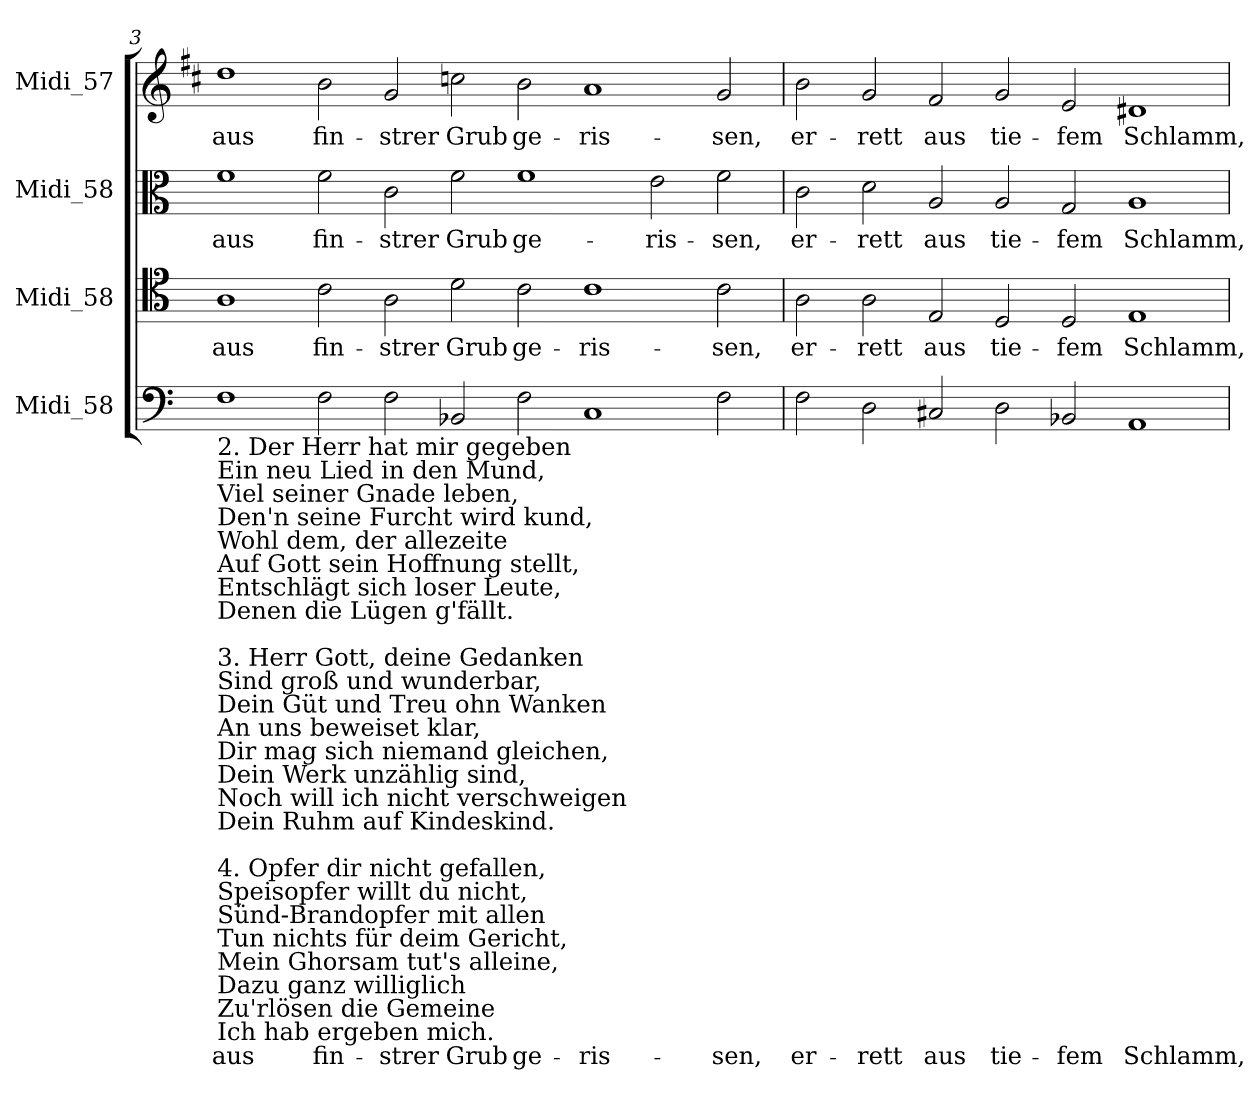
**kern	**text	**kern	**text	**kern	**text	**kern	**text
*part4	*part4	*part3	*part3	*part2	*part2	*part1	*part1
*staff4	*staff4	*staff3	*staff3	*staff2	*staff2	*staff1	*staff1
*I"Midi_58	*	*I"Midi_58	*	*I"Midi_58	*	*I"Midi_57	*
!!LO:LB:g=z
*clefF4	*	*clefC4	*	*clefC3	*	*clefG2	*
*	*	*	*	*	*	*ITrd1c2	*
*k[]	*	*k[]	*	*k[]	*	*k[]	*
*C:	*	*C:	*	*C:	*	*C:	*
=3	=3	=3	=3	=3	=3	=3	=3
!LO:TX:b:t=2. Der Herr hat mir gegeben\nEin neu Lied in den Mund,\nViel seiner Gnade leben,\nDen'n seine Furcht wird kund,\nWohl dem, der allezeite\nAuf Gott sein Hoffnung stellt,\nEntschlägt sich loser Leute,\nDenen die Lügen g'fällt.\n\n3. Herr Gott, deine Gedanken\nSind groß und wunderbar,\nDein Güt und Treu ohn Wanken\nAn uns beweiset klar,\nDir mag sich niemand gleichen,\nDein Werk unzählig sind,\nNoch will ich nicht verschweigen\nDein Ruhm auf Kindeskind.\n\n4. Opfer dir nicht gefallen,\nSpeisopfer willt du nicht,\nSünd-Brandopfer mit allen\nTun nichts für deim Gericht,\nMein Ghorsam tut's alleine,\nDazu ganz williglich\nZu'rlösen die Gemeine\nIch hab ergeben mich.	!	!	!	!	!	!	!
!	!LO:LY:b	!	!LO:LY:b	!	!LO:LY:b	!	!LO:LY:b
1F	aus	1A	aus	1f	aus	1cc	aus
!	!LO:LY:b	!	!LO:LY:b	!	!LO:LY:b	!	!LO:LY:b
2F	fin-	2c	fin-	2f	fin-	2a	fin-
!	!LO:LY:b	!	!LO:LY:b	!	!LO:LY:b	!	!LO:LY:b
2F	-strer	2A	-strer	2c	-strer	2f	-strer
!	!LO:LY:b	!	!LO:LY:b	!	!LO:LY:b	!	!LO:LY:b
2BB-X	Grub	2d	Grub	2f	Grub	2b-X	Grub
!	!LO:LY:b	!	!LO:LY:b	!	!LO:LY:b	!	!LO:LY:b
2F	ge-	2c	ge-	1f	ge-	2a	ge-
!	!LO:LY:b	!	!LO:LY:b	!	!	!	!LO:LY:b
1C	-ris-	1c	-ris-	.	.	1g	-ris-
!	!	!	!	!	!LO:LY:b	!	!
.	.	.	.	2e	-ris-	.	.
!	!LO:LY:b	!	!LO:LY:b	!	!LO:LY:b	!	!LO:LY:b
2F	-sen,	2c	-sen,	2f	-sen,	2f	-sen,
=4	=4	=4	=4	=4	=4	=4	=4
!	!LO:LY:b	!	!LO:LY:b	!	!LO:LY:b	!	!LO:LY:b
2F	er-	2A	er-	2c	er-	2a	er-
!	!LO:LY:b	!	!LO:LY:b	!	!LO:LY:b	!	!LO:LY:b
2D	-rett	2A	-rett	2d	-rett	2f	-rett
!	!LO:LY:b	!	!LO:LY:b	!	!LO:LY:b	!	!LO:LY:b
2C#X	aus	2E	aus	2A	aus	2e	aus
!	!LO:LY:b	!	!LO:LY:b	!	!LO:LY:b	!	!LO:LY:b
2D	tie-	2D	tie-	2A	tie-	2f	tie-
!	!LO:LY:b	!	!LO:LY:b	!	!LO:LY:b	!	!LO:LY:b
2BB-X	-fem	2D	-fem	2G	-fem	2d	-fem
!	!LO:LY:b	!	!LO:LY:b	!	!LO:LY:b	!	!LO:LY:b
1AA	Schlamm,	1E	Schlamm,	1A	Schlamm,	1c#X	Schlamm,
=	=	=	=	=	=	=	=
*-	*-	*-	*-	*-	*-	*-	*-
